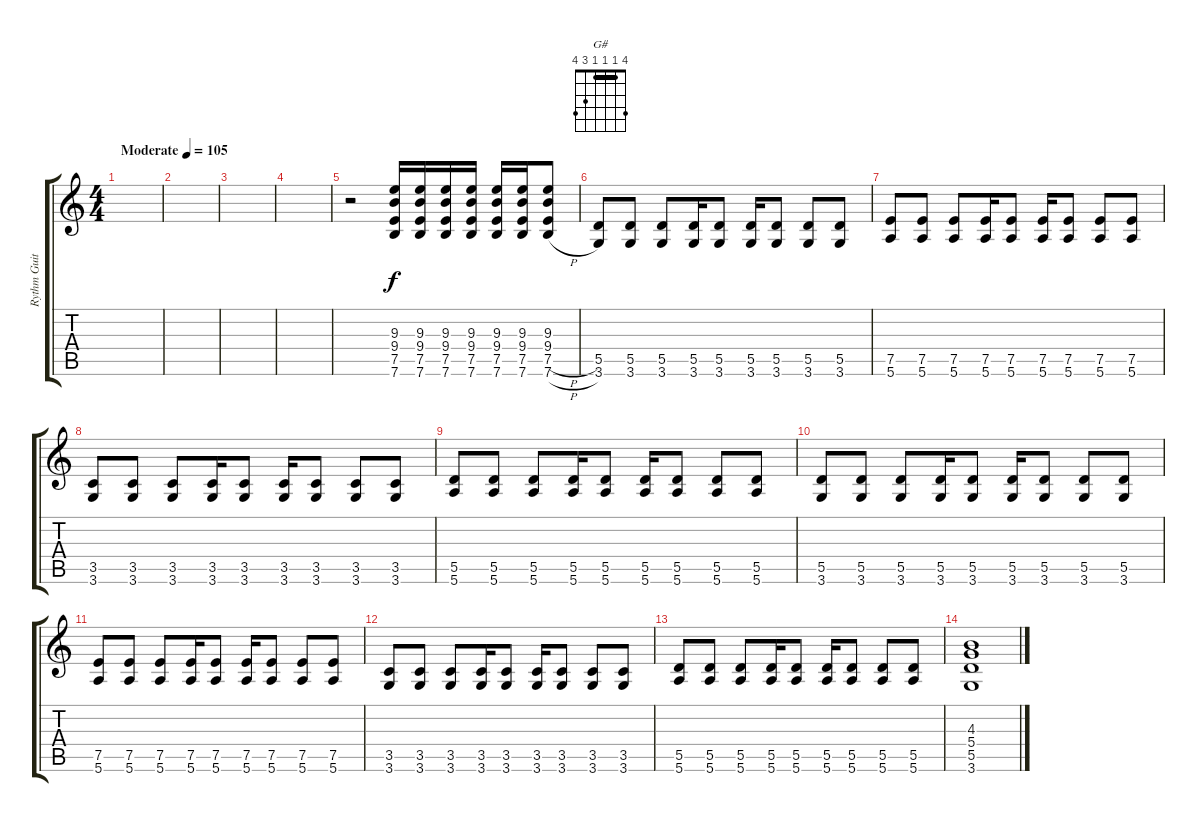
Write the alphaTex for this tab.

\track ("Rythm Guitar" "Rythm Guit") {instrument overdrivenguitar}
\staff {score tabs}
\tuning (E4 B3 G3 D3 A2 E2) {hide}
\chord ("G#" 4 1 1 1 3 4) {barre 1}
\ts (4 4)
\tempo (105 "Moderate")
\clef g2
\ks c
|
|
|
|
r.2 (9.3 9.4 7.5 7.6).16 (9.3 9.4 7.5 7.6).16 (9.3 9.4 7.5 7.6).16 (9.3 9.4 7.5 7.6).16 (9.3 9.4 7.5 7.6).16 (9.3 9.4 7.5 7.6).16 (9.3 9.4 7.5{h} 7.6{h}).8 |
(5.5 3.6).8 (5.5 3.6).8 (5.5 3.6).8 (5.5 3.6).16 (5.5 3.6).8 (5.5 3.6).16 (5.5 3.6).8 (5.5 3.6).8 (5.5 3.6).8 |
(7.5 5.6).8 (7.5 5.6).8 (7.5 5.6).8 (7.5 5.6).16 (7.5 5.6).8 (7.5 5.6).16 (7.5 5.6).8 (7.5 5.6).8 (7.5 5.6).8 |
(3.5 3.6).8 (3.5 3.6).8 (3.5 3.6).8 (3.5 3.6).16 (3.5 3.6).8 (3.5 3.6).16 (3.5 3.6).8 (3.5 3.6).8 (3.5 3.6).8 |
(5.5 5.6).8 (5.5 5.6).8 (5.5 5.6).8 (5.5 5.6).16 (5.5 5.6).8 (5.5 5.6).16 (5.5 5.6).8 (5.5 5.6).8 (5.5 5.6).8 |
(5.5 3.6).8 (5.5 3.6).8 (5.5 3.6).8 (5.5 3.6).16 (5.5 3.6).8 (5.5 3.6).16 (5.5 3.6).8 (5.5 3.6).8 (5.5 3.6).8 |
(7.5 5.6).8 (7.5 5.6).8 (7.5 5.6).8 (7.5 5.6).16 (7.5 5.6).8 (7.5 5.6).16 (7.5 5.6).8 (7.5 5.6).8 (7.5 5.6).8 |
(3.5 3.6).8 (3.5 3.6).8 (3.5 3.6).8 (3.5 3.6).16 (3.5 3.6).8 (3.5 3.6).16 (3.5 3.6).8 (3.5 3.6).8 (3.5 3.6).8 |
(5.5 5.6).8 (5.5 5.6).8 (5.5 5.6).8 (5.5 5.6).16 (5.5 5.6).8 (5.5 5.6).16 (5.5 5.6).8 (5.5 5.6).8 (5.5 5.6).8 |
(4.3 5.4 5.5 3.6).1
